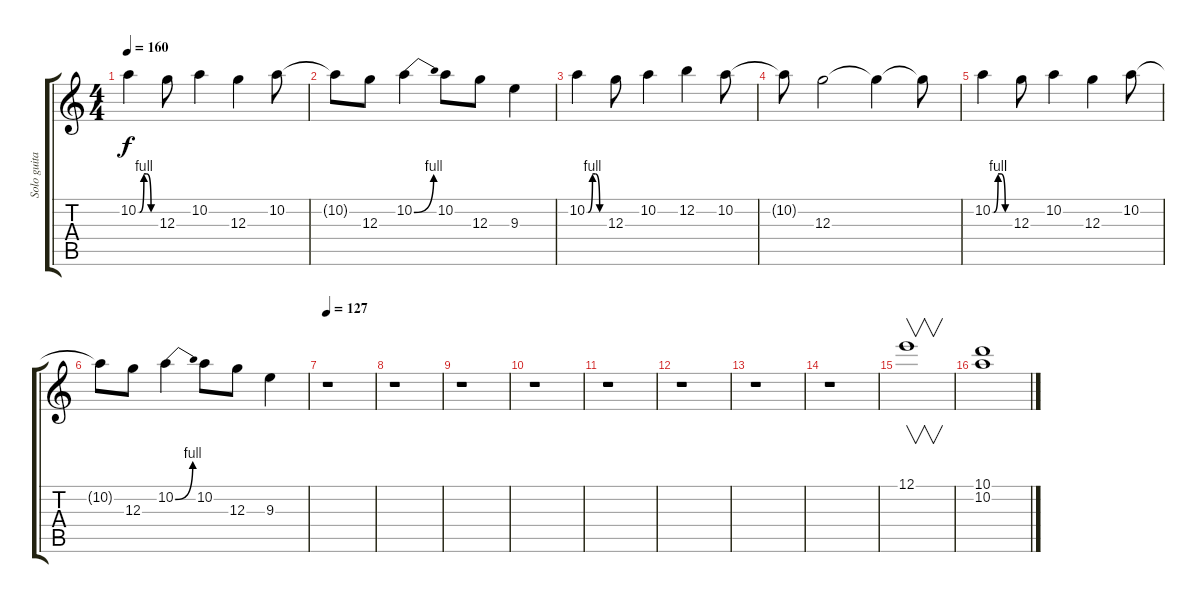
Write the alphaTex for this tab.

\track ("Solo guitar" "Solo guita") {instrument distortionguitar}
\staff {score tabs}
\tuning (E4 B3 G3 D3 A2 E2) {hide}
\ts (4 4)
\tempo 160
\clef g2
\ks c
10.2{be (custom 0 0 5 0 20 4 30 4 45 0 60 0)}.4{dy f} 12.3.8 10.2.4 12.3.4 10.2.8 |
10.2{t}.8 12.3.8 10.2{be (bend 0 0 60 4)}.4 10.2.8 12.3.8 9.3.4 |
10.2{be (custom 0 0 5 0 20 4 30 4 45 0 60 0)}.4 12.3.8 10.2.4 12.2.4 10.2.8 |
10.2{t}.8 12.3.2 12.3{t}.4 12.3{t}.8 |
10.2{be (custom 0 0 5 0 20 4 30 4 45 0 60 0)}.4 12.3.8 10.2.4 12.3.4 10.2.8 |
10.2{t}.8 12.3.8 10.2{be (bend 0 0 60 4)}.4 10.2.8 12.3.8 9.3.4 |
\tempo 127
r.1{volume 11 instrument distortionguitar} |
r.1 |
r.1 |
r.1 |
r.1 |
r.1 |
r.1 |
r.1 |
12.1.1{v volume 13} |
(10.1 10.2).1
